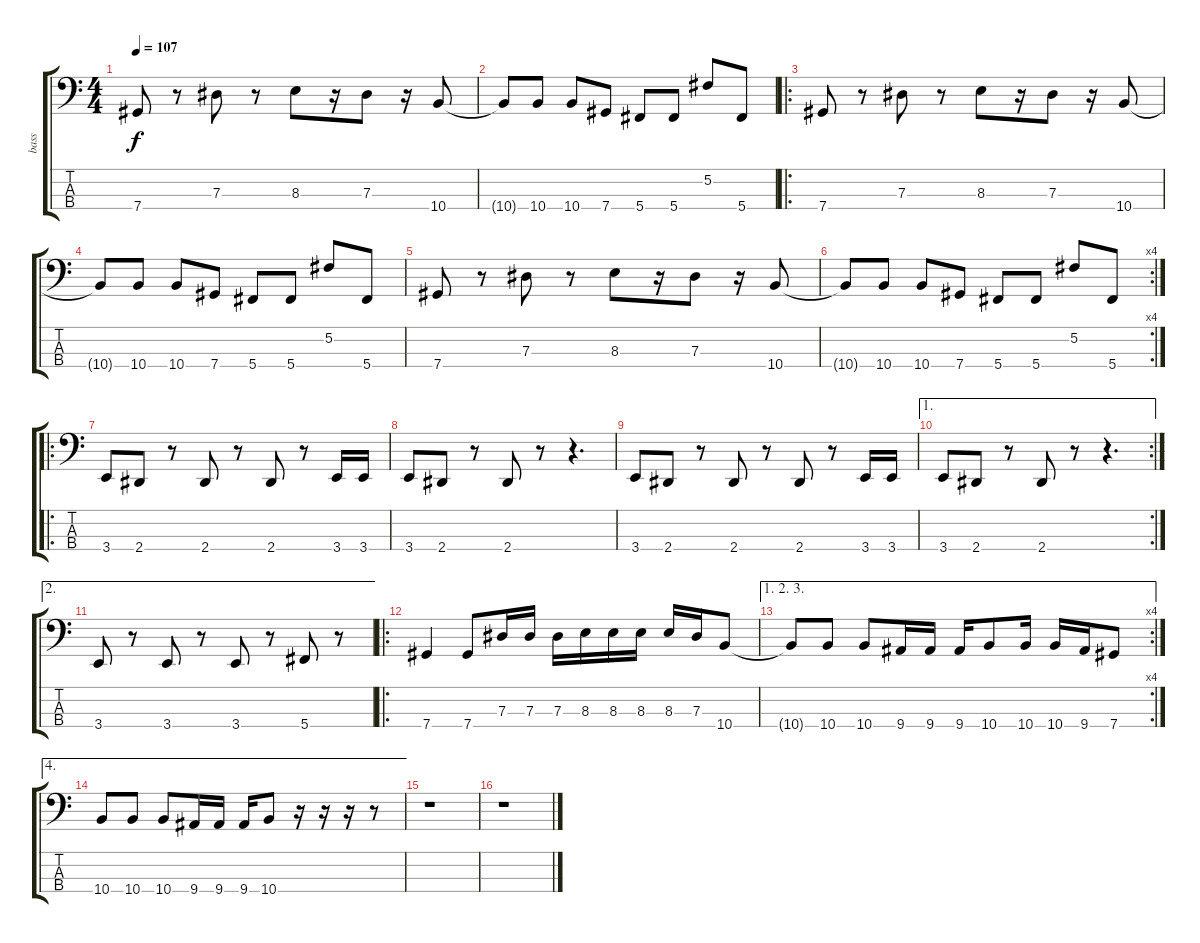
\track ("bass" "bass") {instrument electricbassfinger}
\staff {score tabs}
\tuning (Gb2 Db2 Ab1 Db1) {hide}
\ts (4 4)
\tempo 107
\clef f4
\ks c
7.4.8{dy f} r.8 7.3.8 r.8 8.3.8 r.16 7.3.8 r.16 10.4.8 |
10.4{t}.8 10.4.8 10.4.8 7.4.8 5.4.8 5.4.8 5.2.8 5.4.8 |
\ro
7.4.8 r.8 7.3.8 r.8 8.3.8 r.16 7.3.8 r.16 10.4.8 |
10.4{t}.8 10.4.8 10.4.8 7.4.8 5.4.8 5.4.8 5.2.8 5.4.8 |
7.4.8 r.8 7.3.8 r.8 8.3.8 r.16 7.3.8 r.16 10.4.8 |
\rc 4
10.4{t}.8 10.4.8 10.4.8 7.4.8 5.4.8 5.4.8 5.2.8 5.4.8 |
\ro
3.4.8 2.4.8 r.8 2.4.8 r.8 2.4.8 r.8 3.4.16 3.4.16 |
3.4.8 2.4.8 r.8 2.4.8 r.8 r.4{d} |
3.4.8 2.4.8 r.8 2.4.8 r.8 2.4.8 r.8 3.4.16 3.4.16 |
\ae 1
\rc 2
3.4.8 2.4.8 r.8 2.4.8 r.8 r.4{d} |
\ae 2
3.4.8 r.8 3.4.8 r.8 3.4.8 r.8 5.4.8 r.8 |
\ro
7.4.4 7.4.8 7.3.16 7.3.16 7.3.16 8.3.16 8.3.16 8.3.16 8.3.16 7.3.16 10.4.8 |
\ae (1 2 3)
\rc 4
10.4{t}.8 10.4.8 10.4.8 9.4.16 9.4.16 9.4.16 10.4.8 10.4.16 10.4.16 9.4.16 7.4.8 |
\ae 4
10.4.8 10.4.8 10.4.8 9.4.16 9.4.16 9.4.16 10.4.8 r.16 r.16 r.16 r.8 |
r.1 |
r.1
